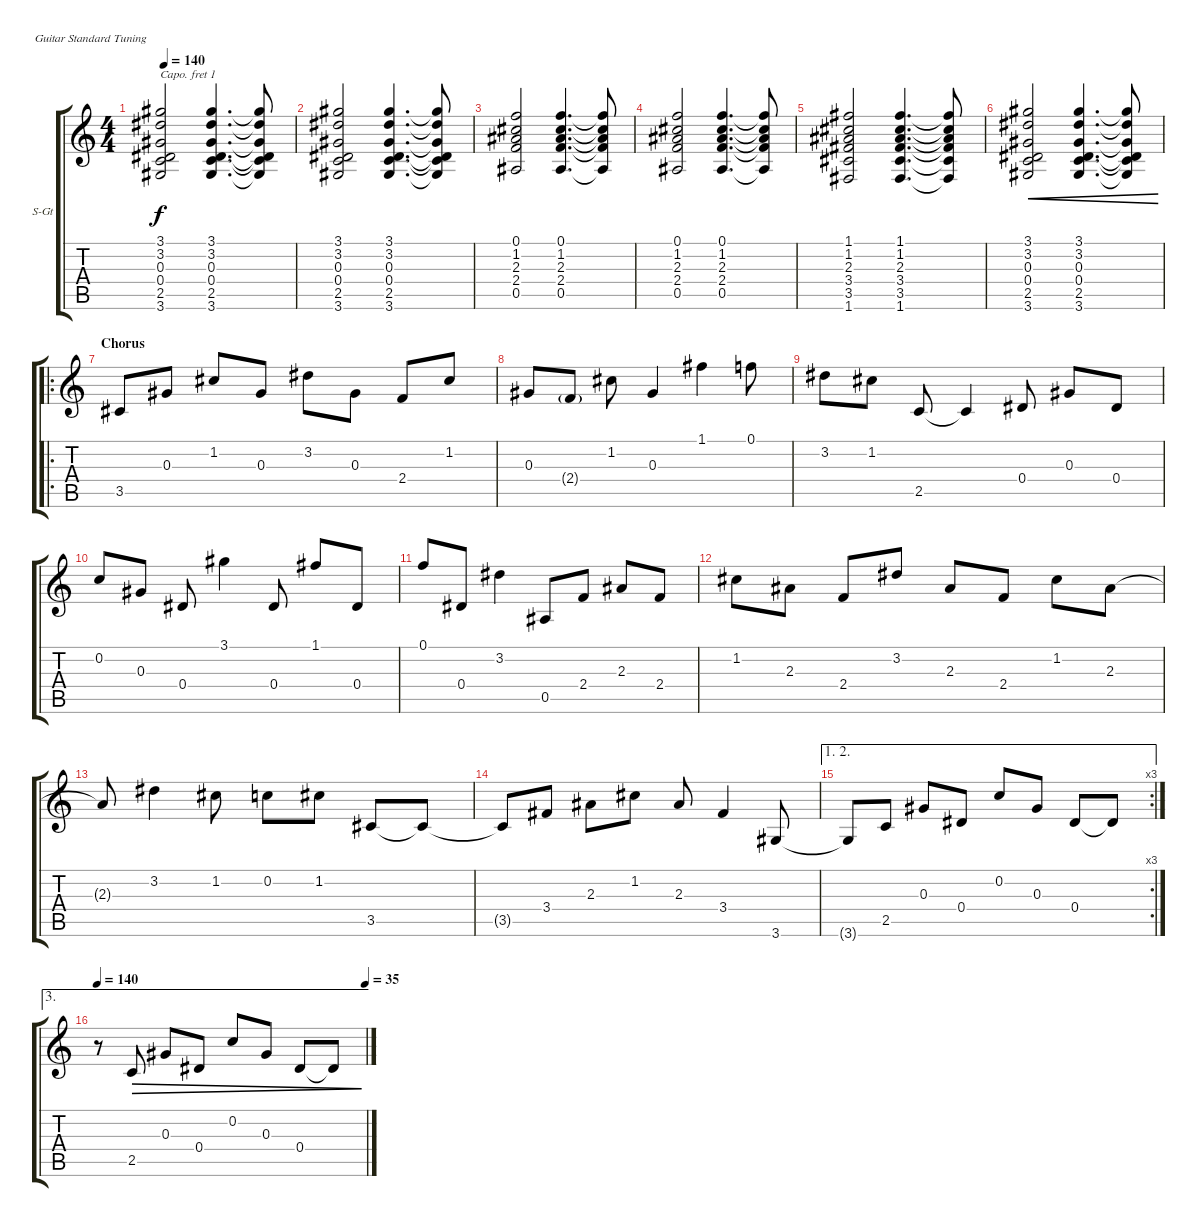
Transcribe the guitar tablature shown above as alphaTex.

\defaultSystemsLayout 4
\bracketExtendMode groupsimilarinstruments
\firstSystemTrackNameOrientation horizontal
\otherSystemsTrackNameOrientation horizontal
\track ("Steel Guitar" "S-Gt") {instrument acousticguitarsteel}
\staff {score tabs}
\capo 1
\tuning (E4 B3 G3 D3 A2 E2)
\ts (4 4)
\tempo 140
\clef g2
\ks c
(2.5 0.4 3.6 0.3 3.2 3.1).2{dy f} (2.5 0.4 3.6 0.3 3.2 3.1).4{d} (2.5{t} 0.4{t} 3.6{t} 0.3{t} 3.2{t} 3.1{t}).8 |
(2.5 0.4 3.6 0.3 3.2 3.1).2 (2.5 0.4 3.6 0.3 3.2 3.1).4{d} (2.5{t} 0.4{t} 3.6{t} 0.3{t} 3.2{t} 3.1{t}).8 |
(0.5 2.4 2.3 1.2 0.1).2 (0.5 2.4 2.3 1.2 0.1).4{d} (0.5{t} 2.4{t} 2.3{t} 1.2{t} 0.1{t}).8 |
(0.5 2.4 2.3 1.2 0.1).2 (0.5 2.4 2.3 1.2 0.1).4{d} (0.5{t} 2.4{t} 2.3{t} 1.2{t} 0.1{t}).8 |
(1.6 3.5 3.4 2.3 1.2 1.1).2 (1.6 3.5 3.4 2.3 1.2 1.1).4{d} (1.6{t} 3.5{t} 3.4{t} 2.3{t} 1.2{t} 1.1{t}).8 |
(2.5 0.4 3.6 0.3 3.2 3.1).2{cre} (2.5 0.4 3.6 0.3 3.2 3.1).4{d cre} (2.5{t} 0.4{t} 3.6{t} 0.3{t} 3.2{t} 3.1{t}).8{cre} |
\ro
\section ("" "Chorus")
3.5.8 0.3.8 1.2.8 0.3.8 3.2.8 0.3.8 2.4.8 1.2.8 |
0.3.8 2.4{g}.8 1.2.8 0.3.4 1.1.4 0.1.8 |
3.2.8 1.2.8 2.5.8 2.5{t}.4 0.4.8 0.3.8 0.4.8 |
0.2.8 0.3.8 0.4.8 3.1.4 0.4.8 1.1.8 0.4.8 |
0.1.8 0.4.8 3.2.4 0.5.8 2.4.8 2.3.8 2.4.8 |
1.2.8 2.3.8 2.4.8 3.2.8 2.3.8 2.4.8 1.2.8 2.3.8 |
2.3{t}.8 3.2.4 1.2.8 0.2.8 1.2.8 3.5.8 3.5{t}.8 |
3.5{t}.8 3.4.8 2.3.8 1.2.8 2.3.8 3.4.4 3.6.8 |
\ae (1 2)
\rc 3
3.6{t}.8 2.5.8 0.3.8 0.4.8 0.2.8 0.3.8 0.4.8 0.4{t}.8 |
\ae 3
\tempo 140
\tempo (35 1)
r.8 2.5.8{dec} 0.3.8{dec} 0.4.8{dec} 0.2.8{dec} 0.3.8{dec} 0.4.8{dec} 0.4{t}.8{dec}
